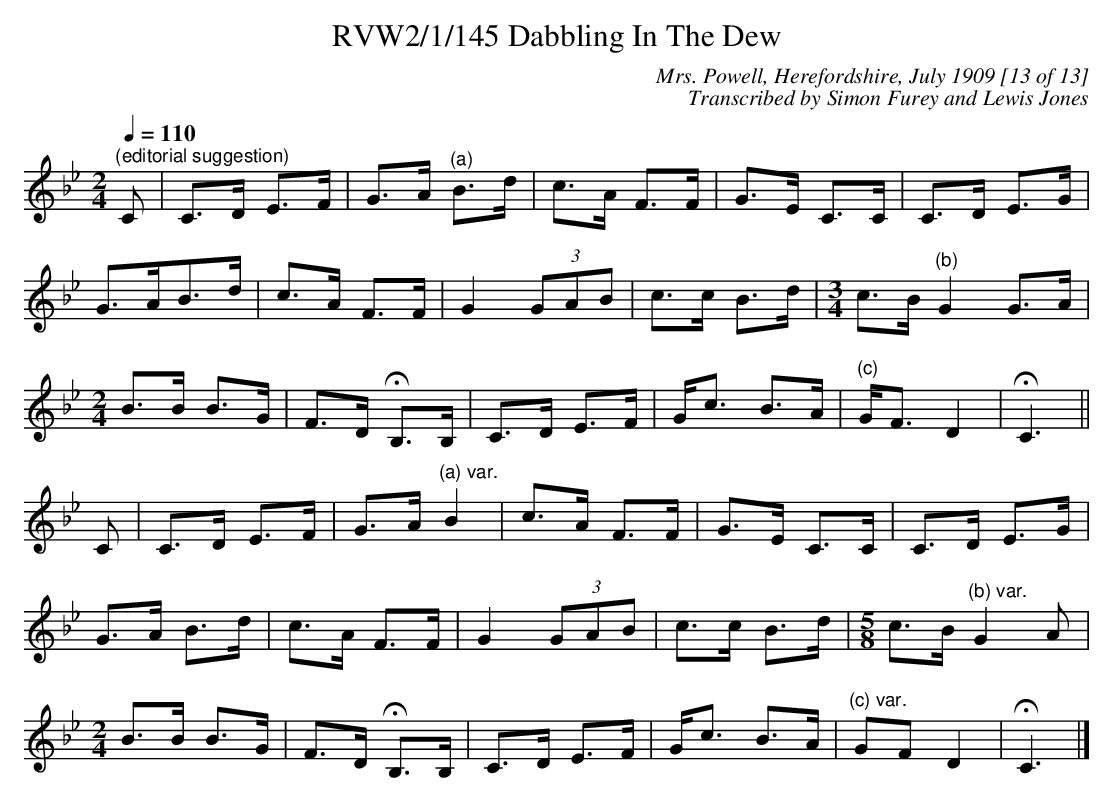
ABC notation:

X:1
T:RVW2/1/145 Dabbling In The Dew
C:Mrs. Powell, Herefordshire, July 1909 [13 of 13]
C:Transcribed by Simon Furey and Lewis Jones
L:1/8
Q:1/4=110
M:2/4
K:Cdor
"^(editorial suggestion) " C | C>D E>F | G>A"^(a)" B>d | c>A F>F | G>E C>C | C>D E>G |$ G>AB>d |
c>A F>F | G2 (3GAB | c>c B>d |[M:3/4] c>B"^(b)" G2 G>A |$[M:2/4] B>B B>G | F>D !fermata!B,>B, | C>D E>F | G<c B>A |"^(c)" G<F D2 | !fermata!C3 ||$ C | C>D E>F | G>A"^(a) var." B2 | c>A F>F | G>E C>C | C>D E>G |$ G>A B>d | c>A F>F | G2 (3GAB | c>c B>d |[M:5/8] c>B"^(b) var." G2 A |$ [M:2/4] B>B B>G | F>D !fermata!B,>B, | C>D E>F | G<c B>A |"^(c) var." GF D2 | !fermata!C3 |]
